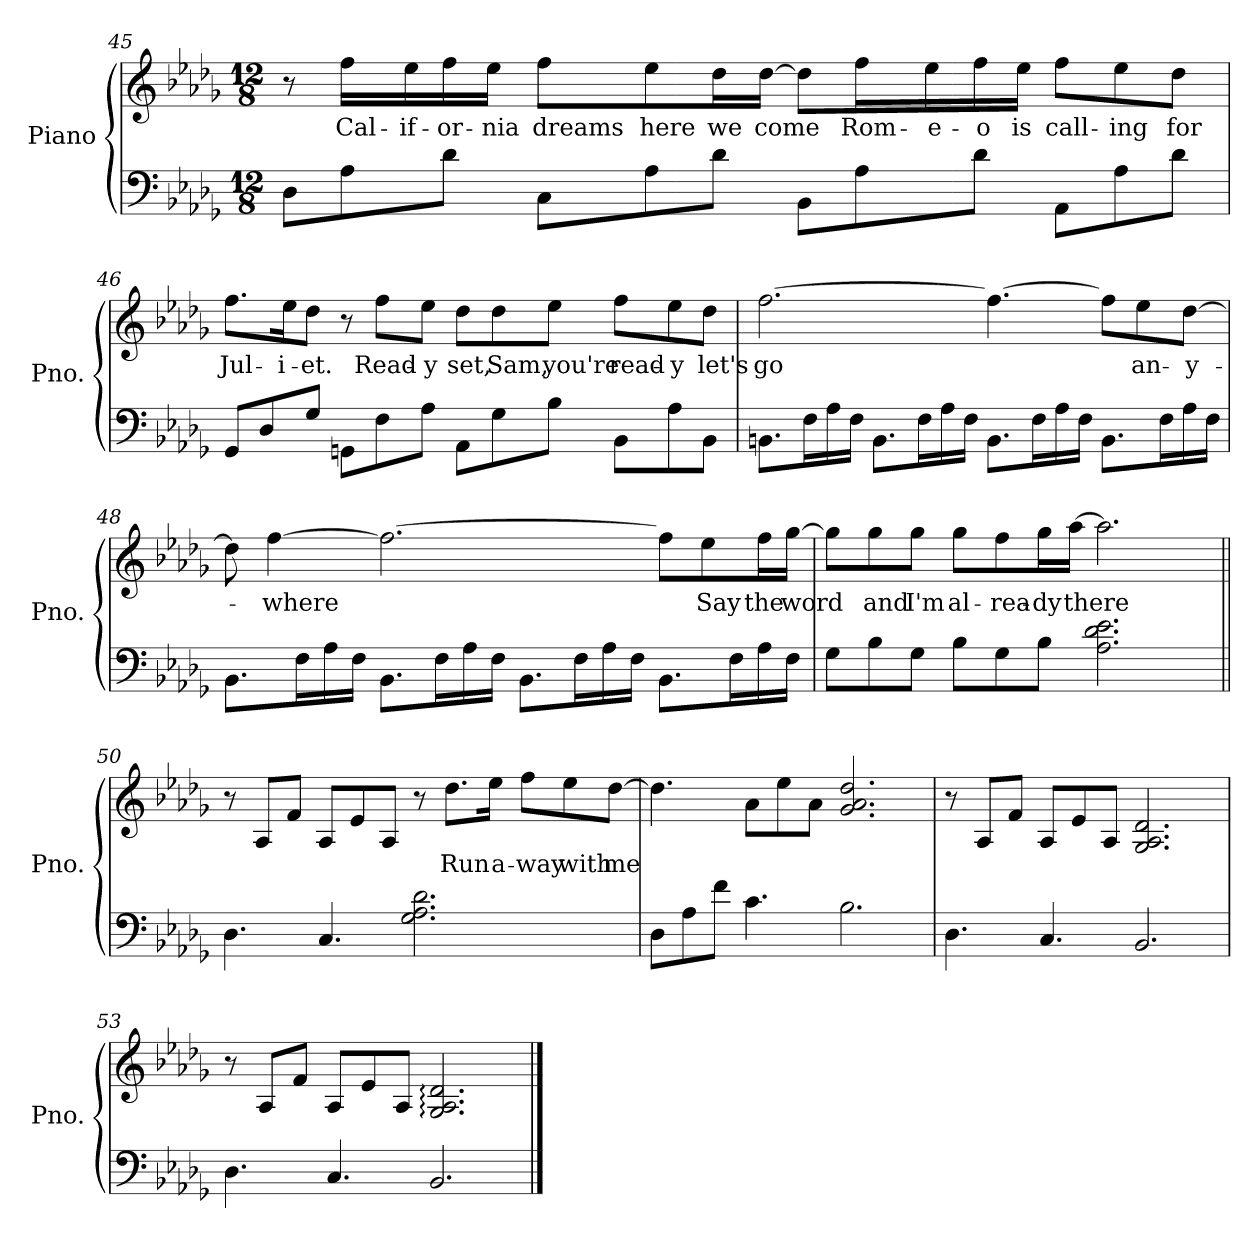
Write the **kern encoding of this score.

**kern	**kern	**text
*part1	*part1	*part1
*staff2	*staff1	*staff1
*I"Piano	*	*
*I'Pno.	*	*
!!LO:PB:g=z
*clefF4	*clefG2	*
*k[b-e-a-d-g-]	*k[b-e-a-d-g-]	*
*M12/8	*M12/8	*
=45	=45	=45
8D-\L	8r	.
8A-\	16ff\LL	Cal-
.	16ee-\	-if-
8d-\J	16ff\	-or-
.	16ee-\JJ	-nia
8C\L	8ff\L	dreams
8A-\	8ee-\	here
8d-\J	16dd-\L	we
.	[16dd-\JJ	come
8BB-\L	8dd-\L]	.
8A-\	16ff\L	Rom-
.	16ee-\	-e-
8d-\J	16ff\	-o
.	16ee-\JJ	is
8AA-\L	8ff\L	call-
8A-\	8ee-\	-ing
8d-\J	8dd-\J	for
!!LO:LB:g=z
=46	=46	=46
8GG-/L	8.ff\L	Jul-
8D-/	.	.
.	16ee-\K	-i-
8G-/J	8dd-\J	-et.
8GGn\L	8r	.
8F\	8ff\L	Read-
8A-\J	8ee-\J	-y
8AA-\L	8dd-\L	set,
8G-\	8dd-\	Sam,
8B-\J	8ee-\J	you're
8BB-\L	8ff\L	read-
8A-\	8ee-\	-y
8BB-\J	8dd-\J	let's
=47	=47	=47
8.BBn\L	[2.ff\	go
16F\L	.	.
16A-\	.	.
16F\JJ	.	.
8.BB\L	.	.
16F\L	.	.
16A-\	.	.
16F\JJ	.	.
8.BB\L	4.ff\_	.
16F\L	.	.
16A-\	.	.
16F\JJ	.	.
8.BB\L	8ff\L]	.
.	8ee-\	an-
16F\L	.	.
16A-\	[8dd-\J	-y-
16F\JJ	.	.
!!LO:LB:g=z
=48	=48	=48
8.BB-\L	8dd-\]	.
.	[4ff\	-where
16F\L	.	.
16A-\	.	.
16F\JJ	.	.
8.BB-\L	2.ff\_	.
16F\L	.	.
16A-\	.	.
16F\JJ	.	.
8.BB-\L	.	.
16F\L	.	.
16A-\	.	.
16F\JJ	.	.
8.BB-\L	8ff\L]	.
.	8ee-\	Say
16F\L	.	.
16A-\	16ff\L	the
16F\JJ	[16gg-\JJ	word
=49	=49	=49
8G-\L	8gg-\L]	.
8B-\	8gg-\	and
8G-\J	8gg-\J	I'm
8B-\L	8gg-\L	al-
8G-\	8ff\	-rea-
8B-\J	16gg-\L	-dy
.	[16aa-\JJ	there
2.A-\ 2.d-\ 2.e-\	2.aa-\]	.
!!LO:LB:g=z
=50||	=50||	=50||
*	*MM72	*
4.D-\	8r	.
.	8A-/L	.
.	8f/J	.
4.C/	8A-/L	.
.	8e-/	.
.	8A-/J	.
2.G-\ 2.A-\ 2.d-\	8r	.
.	8.dd-\L	Run
.	16ee-\Jk	a-
.	8ff\L	-way
.	8ee-\	with
.	[8dd-\J	me
=51	=51	=51
8D-\L	4.dd-\]	.
8A-\	.	.
8f\J	.	.
4.c\	8a-\L	.
.	8ee-\	.
.	8a-\J	.
2.B-\	2.g-/ 2.a-/ 2.dd-/	.
!!LO:LB:g=z
=52	=52	=52
4.D-\	8r	.
.	8A-/L	.
.	8f/J	.
4.C/	8A-/L	.
.	8e-/	.
.	8A-/J	.
2.BB-/	2.G-/ 2.A-/ 2.d-/	.
=53	=53	=53
4.D-\	8r	.
.	8A-/L	.
.	8f/J	.
4.C/	8A-/L	.
.	8e-/	.
.	8A-/J	.
2.BB-:/	2.G-/: 2.A-/: 2.d-/:	.
==	==	==
*-	*-	*-
